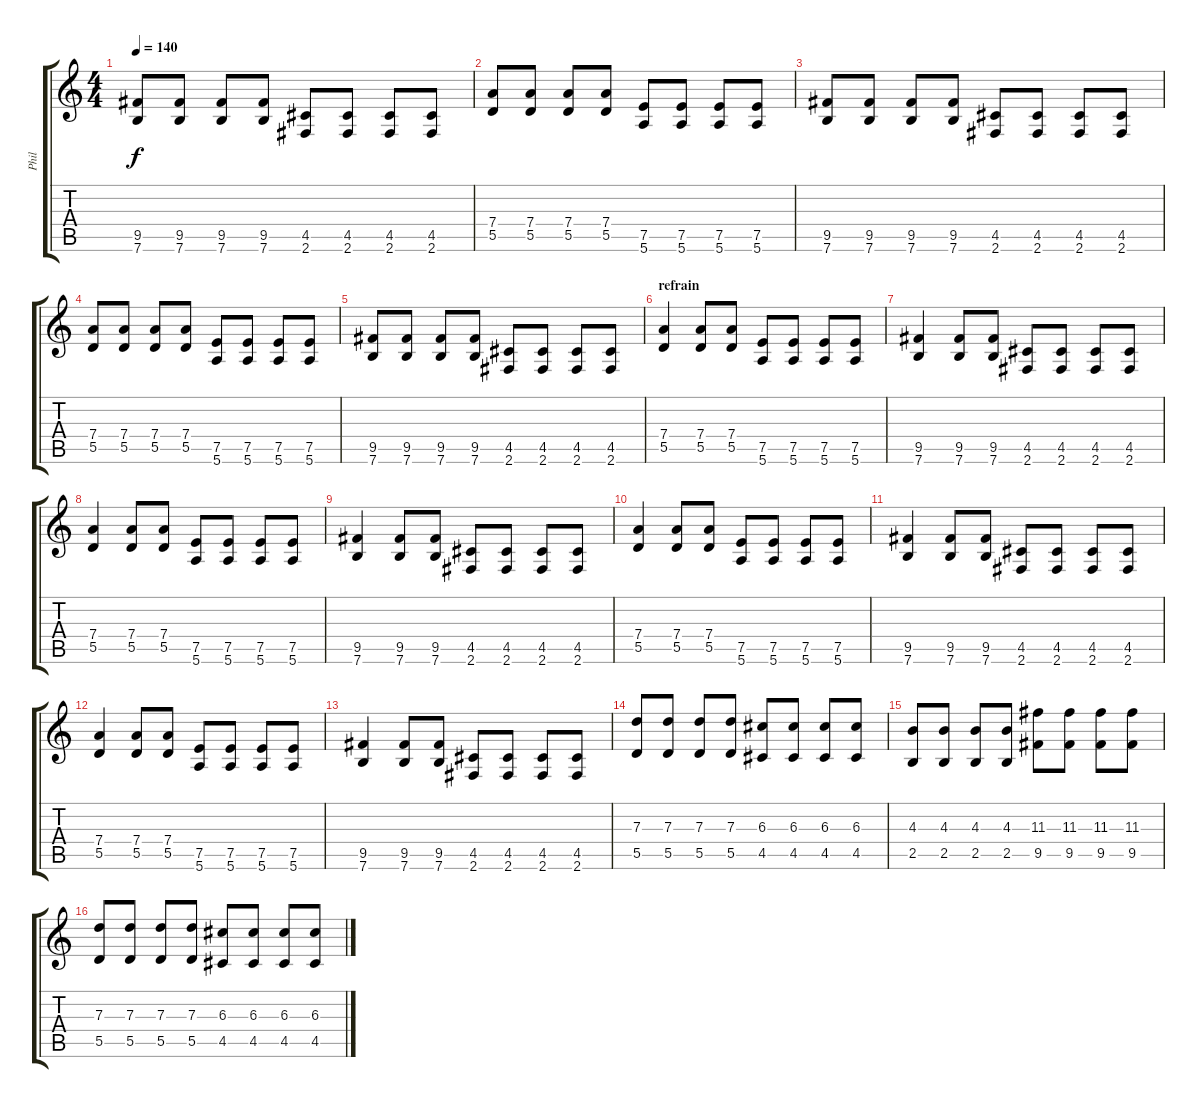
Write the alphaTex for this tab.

\track ("Phil" "Phil") {instrument overdrivenguitar}
\staff {score tabs}
\tuning (E4 B3 G3 D3 A2 E2) {hide}
\ts (4 4)
\tempo 140
\clef g2
\ks c
(9.5 7.6).8{dy f} (9.5 7.6).8 (9.5 7.6).8 (9.5 7.6).8 (4.5 2.6).8 (4.5 2.6).8 (4.5 2.6).8 (4.5 2.6).8 |
(7.4 5.5).8{volume 16} (7.4 5.5).8 (7.4 5.5).8 (7.4 5.5).8 (7.5 5.6).8 (7.5 5.6).8 (7.5 5.6).8 (7.5 5.6).8 |
(9.5 7.6).8 (9.5 7.6).8 (9.5 7.6).8 (9.5 7.6).8 (4.5 2.6).8 (4.5 2.6).8 (4.5 2.6).8 (4.5 2.6).8 |
(7.4 5.5).8{volume 16} (7.4 5.5).8 (7.4 5.5).8 (7.4 5.5).8 (7.5 5.6).8 (7.5 5.6).8 (7.5 5.6).8 (7.5 5.6).8 |
(9.5 7.6).8 (9.5 7.6).8 (9.5 7.6).8 (9.5 7.6).8 (4.5 2.6).8 (4.5 2.6).8 (4.5 2.6).8 (4.5 2.6).8 |
\section ("" "refrain")
(7.4 5.5).4{volume 16} (7.4 5.5).8 (7.4 5.5).8 (7.5 5.6).8 (7.5 5.6).8 (7.5 5.6).8 (7.5 5.6).8 |
(9.5 7.6).4 (9.5 7.6).8 (9.5 7.6).8 (4.5 2.6).8 (4.5 2.6).8 (4.5 2.6).8 (4.5 2.6).8 |
(7.4 5.5).4{volume 16} (7.4 5.5).8 (7.4 5.5).8 (7.5 5.6).8 (7.5 5.6).8 (7.5 5.6).8 (7.5 5.6).8 |
(9.5 7.6).4 (9.5 7.6).8 (9.5 7.6).8 (4.5 2.6).8 (4.5 2.6).8 (4.5 2.6).8 (4.5 2.6).8 |
(7.4 5.5).4{volume 16} (7.4 5.5).8 (7.4 5.5).8 (7.5 5.6).8 (7.5 5.6).8 (7.5 5.6).8 (7.5 5.6).8 |
(9.5 7.6).4 (9.5 7.6).8 (9.5 7.6).8 (4.5 2.6).8 (4.5 2.6).8 (4.5 2.6).8 (4.5 2.6).8 |
(7.4 5.5).4{volume 16} (7.4 5.5).8 (7.4 5.5).8 (7.5 5.6).8 (7.5 5.6).8 (7.5 5.6).8 (7.5 5.6).8 |
(9.5 7.6).4 (9.5 7.6).8 (9.5 7.6).8 (4.5 2.6).8 (4.5 2.6).8 (4.5 2.6).8 (4.5 2.6).8 |
(7.3 5.5).8 (7.3 5.5).8 (7.3 5.5).8 (7.3 5.5).8 (6.3 4.5).8 (6.3 4.5).8 (6.3 4.5).8 (6.3 4.5).8 |
(4.3 2.5).8 (4.3 2.5).8 (4.3 2.5).8 (4.3 2.5).8 (11.3 9.5).8 (11.3 9.5).8 (11.3 9.5).8 (11.3 9.5).8 |
(7.3 5.5).8 (7.3 5.5).8 (7.3 5.5).8 (7.3 5.5).8 (6.3 4.5).8 (6.3 4.5).8 (6.3 4.5).8 (6.3 4.5).8
